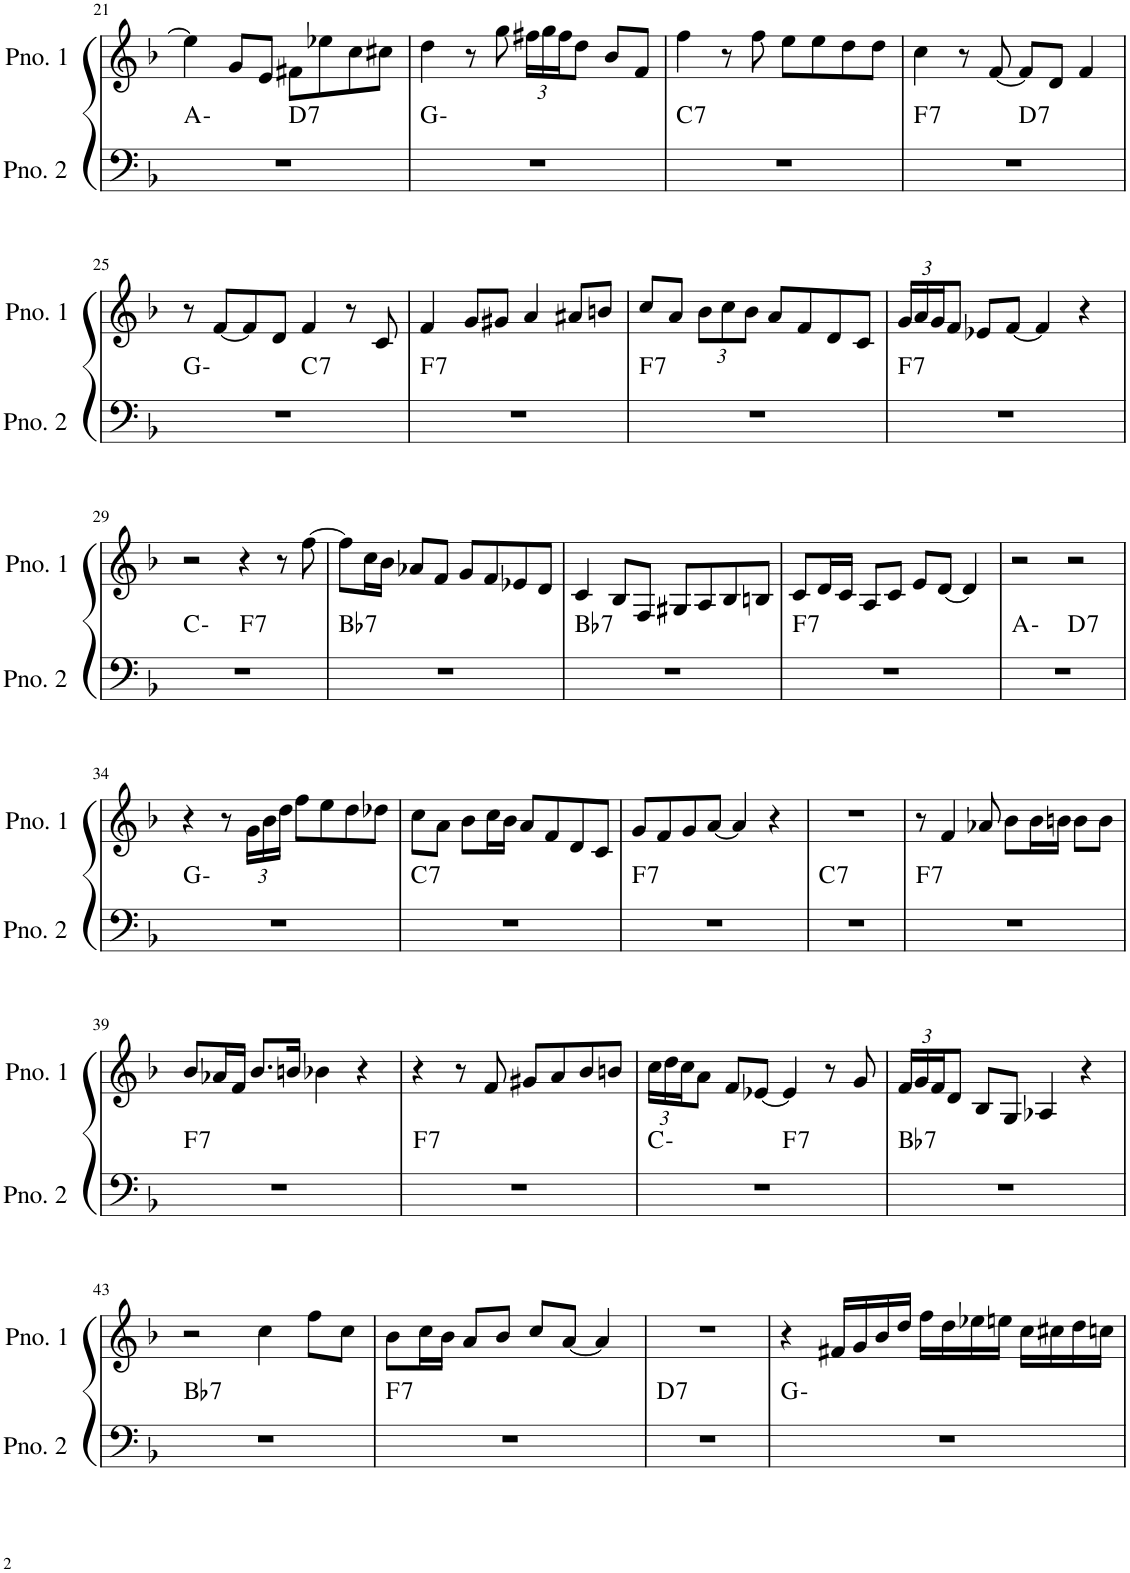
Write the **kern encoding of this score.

**kern	**harte	**kern
*part2	*part2	*part1
*staff2	*	*staff1
*I"ピアノ 2	*	*I"ピアノ 1
!!LO:PB:g=z
*clefF4	*	*clefG2
*k[b-]	*	*k[b-]
*M4/4	*	*M4/4
=21	=21	=21
*^	*	*
1r	2ryy	A:min	4ee\]
.	.	.	8g/L
.	.	.	8e/J
!	!	!LO:H:kt=7	!
.	2ryy	D:7	8f#X\L
.	.	.	8ee-X\
.	.	.	8cc\
.	.	.	8cc#X\J
*v	*v	*	*
=22	=22	=22
1r	G:min	4dd\
.	.	8r
.	.	8gg\
*	*	*Xbrackettup
.	.	24ff#X\LL
.	.	24gg\
.	.	24ff#\J
.	.	8dd\J
.	.	8b-/L
.	.	8f/J
=23	=23	=23
!	!LO:H:kt=7	!
1r	C:7	4ff\
.	.	8r
.	.	8ff\
.	.	8ee\L
.	.	8ee\
.	.	8dd\
.	.	8dd\J
=24	=24	=24
!	!LO:H:kt=7	!
*^	*	*
1r	2ryy	F:7	4cc\
.	.	.	8r
.	.	.	[8f/
!	!	!LO:H:kt=7	!
.	2ryy	D:7	8f/L]
.	.	.	8d/J
.	.	.	4f/
!!LO:LB:g=z
=25	=25	=25	=25
1r	2ryy	G:min	8r
.	.	.	[8f/L
.	.	.	8f/]
.	.	.	8d/J
!	!	!LO:H:kt=7	!
.	2ryy	C:7	4f/
.	.	.	8r
.	.	.	8c/
=26	=26	=26	=26
!	!	!LO:H:kt=7	!
*v	*v	*	*
1r	F:7	4f/
.	.	8g/L
.	.	8g#X/J
.	.	4a/
.	.	8a#X/L
.	.	8bn/J
=27	=27	=27
!	!LO:H:kt=7	!
1r	F:7	8cc/L
.	.	8a/J
.	.	12b-\L
.	.	12cc\
.	.	12b-\J
.	.	8a/L
.	.	8f/
.	.	8d/
.	.	8c/J
=28	=28	=28
!	!LO:H:kt=7	!
1r	F:7	24g/LL
.	.	24a/
.	.	24g/J
.	.	8f/J
.	.	8e-X/L
.	.	[8f/J
.	.	4f/]
.	.	4r
!!LO:LB:g=z
=29	=29	=29
*^	*	*
1r	2ryy	C:min	2r
!	!	!LO:H:kt=7	!
.	2ryy	F:7	4r
.	.	.	8r
.	.	.	[8ff\
=30	=30	=30	=30
!	!	!LO:H:kt=7	!
*v	*v	*	*
1r	Bb:7	8ff\L]
.	.	16cc\L
.	.	16b-\JJ
.	.	8a-X/L
.	.	8f/J
.	.	8g/L
.	.	8f/
.	.	8e-X/
.	.	8d/J
=31	=31	=31
!	!LO:H:kt=7	!
1r	Bb:7	4c/
.	.	8B-/L
.	.	8F/J
.	.	8G#X/L
.	.	8A/
.	.	8B-/
.	.	8Bn/J
=32	=32	=32
!	!LO:H:kt=7	!
1r	F:7	8c/L
.	.	16d/L
.	.	16c/JJ
.	.	8A/L
.	.	8c/J
.	.	8e/L
.	.	[8d/J
.	.	4d/]
=33	=33	=33
*^	*	*
1r	2ryy	A:min	2r
!	!	!LO:H:kt=7	!
.	2ryy	D:7	2r
*v	*v	*	*
!!LO:LB:g=z
=34	=34	=34
1r	G:min	4r
.	.	8r
.	.	24g\LL
.	.	24b-\
.	.	24dd\JJ
.	.	8ff\L
.	.	8ee\
.	.	8dd\
.	.	8dd-X\J
=35	=35	=35
!	!LO:H:kt=7	!
1r	C:7	8cc\L
.	.	8a\J
.	.	8b-\L
.	.	16cc\L
.	.	16b-\JJ
.	.	8a/L
.	.	8f/
.	.	8d/
.	.	8c/J
=36	=36	=36
!	!LO:H:kt=7	!
1r	F:7	8g/L
.	.	8f/
.	.	8g/
.	.	[8a/J
.	.	4a/]
.	.	4r
=37	=37	=37
!	!LO:H:kt=7	!
1r	C:7	1r
=38	=38	=38
!	!LO:H:kt=7	!
1r	F:7	8r
.	.	4f/
.	.	8a-X/
.	.	8b-\L
.	.	16b-\L
.	.	16bn\JJ
.	.	8b\L
.	.	8b\J
!!LO:LB:g=z
=39	=39	=39
!	!LO:H:kt=7	!
1r	F:7	8b-/L
.	.	16a-X/L
.	.	16f/JJ
.	.	8.b-/L
.	.	16bn/Jk
.	.	4b-X\
.	.	4r
=40	=40	=40
!	!LO:H:kt=7	!
1r	F:7	4r
.	.	8r
.	.	8f/
.	.	8g#X/L
.	.	8a/
.	.	8b-/
.	.	8bn/J
=41	=41	=41
*^	*	*
1r	2ryy	C:min	24cc\LL
.	.	.	24dd\
.	.	.	24cc\J
.	.	.	8a\J
.	.	.	8f/L
.	.	.	[8e-X/J
!	!	!LO:H:kt=7	!
.	2ryy	F:7	4e-/]
.	.	.	8r
.	.	.	8g/
=42	=42	=42	=42
!	!	!LO:H:kt=7	!
*v	*v	*	*
1r	Bb:7	24f/LL
.	.	24g/
.	.	24f/J
.	.	8d/J
.	.	8B-/L
.	.	8G/J
.	.	4A-X/
.	.	4r
!!LO:LB:g=z
=43	=43	=43
!	!LO:H:kt=7	!
1r	Bb:7	2r
.	.	4cc\
.	.	8ff\L
.	.	8cc\J
=44	=44	=44
!	!LO:H:kt=7	!
1r	F:7	8b-\L
.	.	16cc\L
.	.	16b-\JJ
.	.	8a/L
.	.	8b-/J
.	.	8cc/L
.	.	[8a/J
.	.	4a/]
=45	=45	=45
!	!LO:H:kt=7	!
1r	D:7	1r
=46	=46	=46
1r	G:min	4r
.	.	16f#X/LL
.	.	16g/
.	.	16b-/
.	.	16dd/JJ
.	.	16ff\LL
.	.	16dd\
.	.	16ee-X\
.	.	16een\JJ
.	.	16cc\LL
.	.	16cc#X\
.	.	16dd\
.	.	16ccn\JJ
=	=	=
*-	*-	*-
